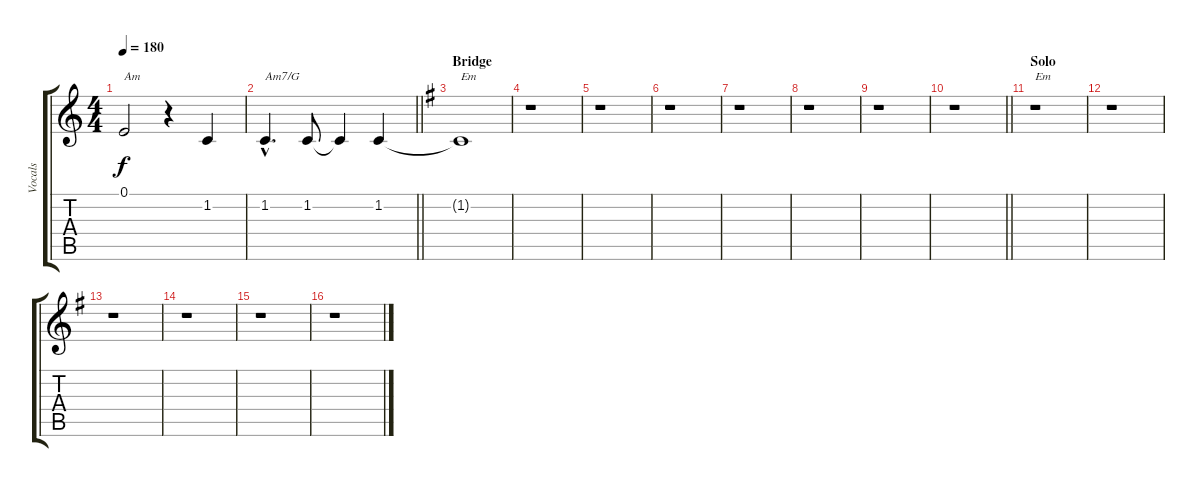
\track ("Vocals" "Vocals") {instrument sopranosax}
\staff {score tabs}
\tuning (E4 B3 G3 D3 A2 E2) {hide}
\ts (4 4)
\tempo 180
\clef g2
\ks c
0.1.2{txt "Am" dy f} r.4 1.2.4 |
\barLineRight lightlight
1.2{hac}.4{d txt "Am7/G"} 1.2.8 1.2{t}.4 1.2.4 |
\section ("" "Bridge")
\ks g
1.2{t}.1{txt "Em"} |
r.1 |
r.1 |
r.1 |
r.1 |
r.1 |
r.1 |
\barLineRight lightlight
r.1 |
\section ("" "Solo")
r.1{txt "Em"} |
r.1 |
r.1 |
r.1 |
r.1 |
r.1
